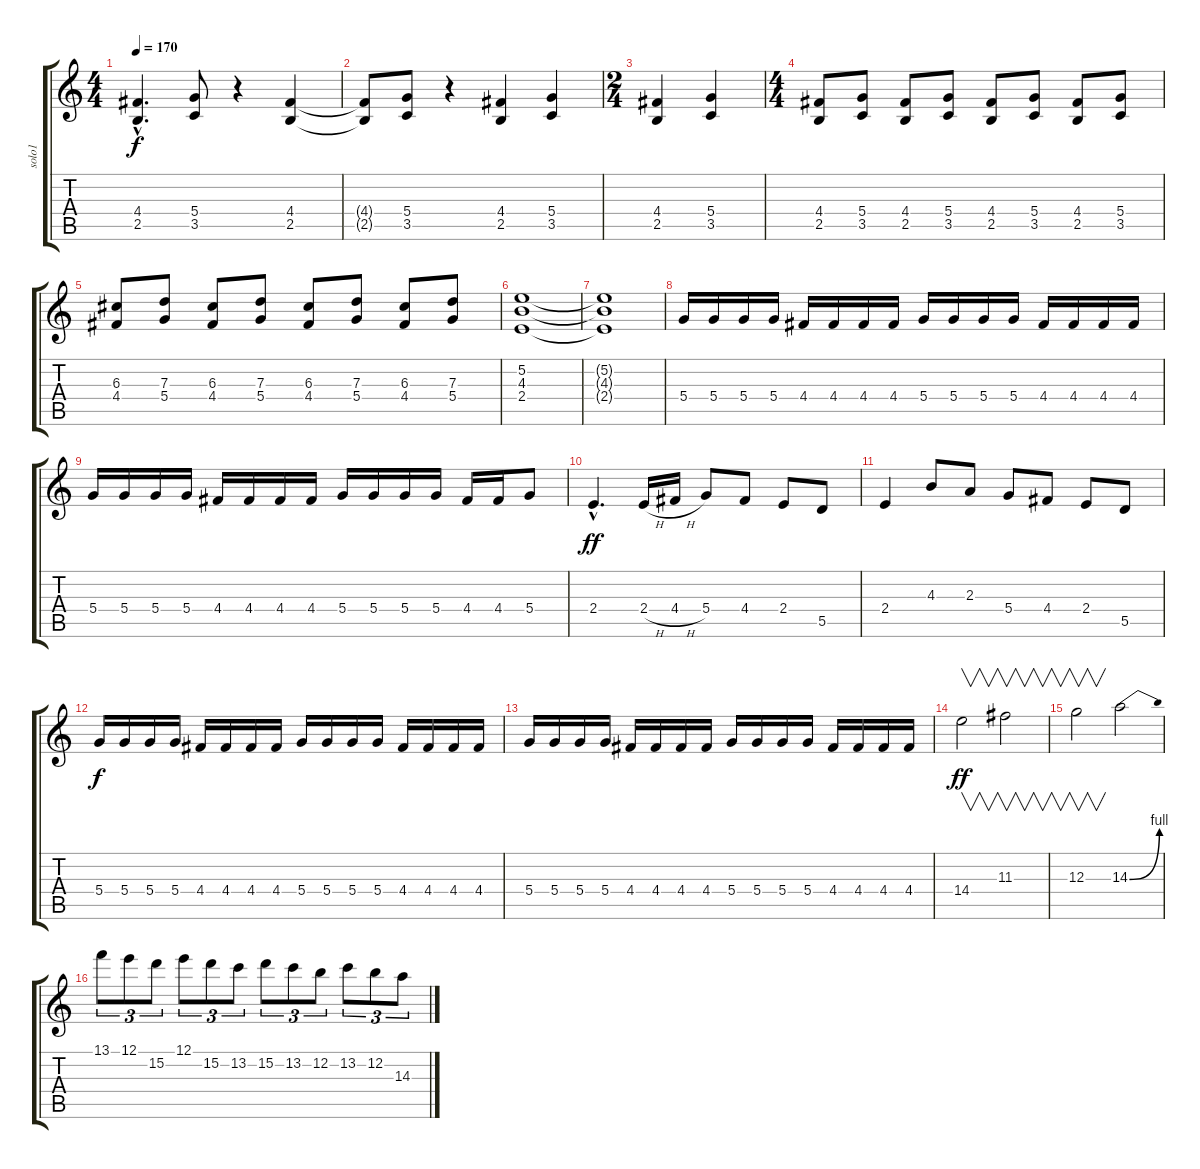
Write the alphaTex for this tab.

\track ("solo1" "solo1") {instrument distortionguitar}
\staff {score tabs}
\tuning (E4 B3 G3 D3 A2 E2) {hide}
\ts (4 4)
\tempo 170
\clef g2
\ks c
(4.4{hac} 2.5{hac}).4{d dy f instrument distortionguitar} (5.4 3.5).8 r.4 (4.4 2.5).4 |
(4.4{t} 2.5{t}).8 (5.4 3.5).8 r.4 (4.4 2.5).4 (5.4 3.5).4 |
\ts (2 4)
(4.4 2.5).4 (5.4 3.5).4 |
\ts (4 4)
(4.4 2.5).8 (5.4 3.5).8 (4.4 2.5).8 (5.4 3.5).8 (4.4 2.5).8 (5.4 3.5).8 (4.4 2.5).8 (5.4 3.5).8 |
(6.3 4.4).8 (7.3 5.4).8 (6.3 4.4).8 (7.3 5.4).8 (6.3 4.4).8 (7.3 5.4).8 (6.3 4.4).8 (7.3 5.4).8 |
(5.2 4.3 2.4).1 |
(5.2{t} 4.3{t} 2.4{t}).1 |
5.4.16 5.4.16 5.4.16 5.4.16 4.4.16 4.4.16 4.4.16 4.4.16 5.4.16 5.4.16 5.4.16 5.4.16 4.4.16 4.4.16 4.4.16 4.4.16 |
5.4.16 5.4.16 5.4.16 5.4.16 4.4.16 4.4.16 4.4.16 4.4.16 5.4.16 5.4.16 5.4.16 5.4.16 4.4.16 4.4.16 5.4.8 |
2.4{hac}.4{d dy ff balance 8} 2.4{h}.16 4.4{h}.16 5.4.8 4.4.8 2.4.8 5.5.8 |
2.4.4 4.3.8 2.3.8 5.4.8 4.4.8 2.4.8 5.5.8 |
5.4.16{dy f balance 13} 5.4.16 5.4.16 5.4.16 4.4.16 4.4.16 4.4.16 4.4.16 5.4.16 5.4.16 5.4.16 5.4.16 4.4.16 4.4.16 4.4.16 4.4.16 |
5.4.16 5.4.16 5.4.16 5.4.16 4.4.16 4.4.16 4.4.16 4.4.16 5.4.16 5.4.16 5.4.16 5.4.16 4.4.16 4.4.16 4.4.16 4.4.16 |
14.4.2{v dy ff balance 8} 11.3.2{v} |
12.3.2{v} 14.3{be (bend 0 0 60 4)}.2 |
13.1.8{tu (3 2)} 12.1.8{tu (3 2)} 15.2.8{tu (3 2)} 12.1.8{tu (3 2)} 15.2.8{tu (3 2)} 13.2.8{tu (3 2)} 15.2.8{tu (3 2)} 13.2.8{tu (3 2)} 12.2.8{tu (3 2)} 13.2.8{tu (3 2)} 12.2.8{tu (3 2)} 14.3.8{tu (3 2)}
